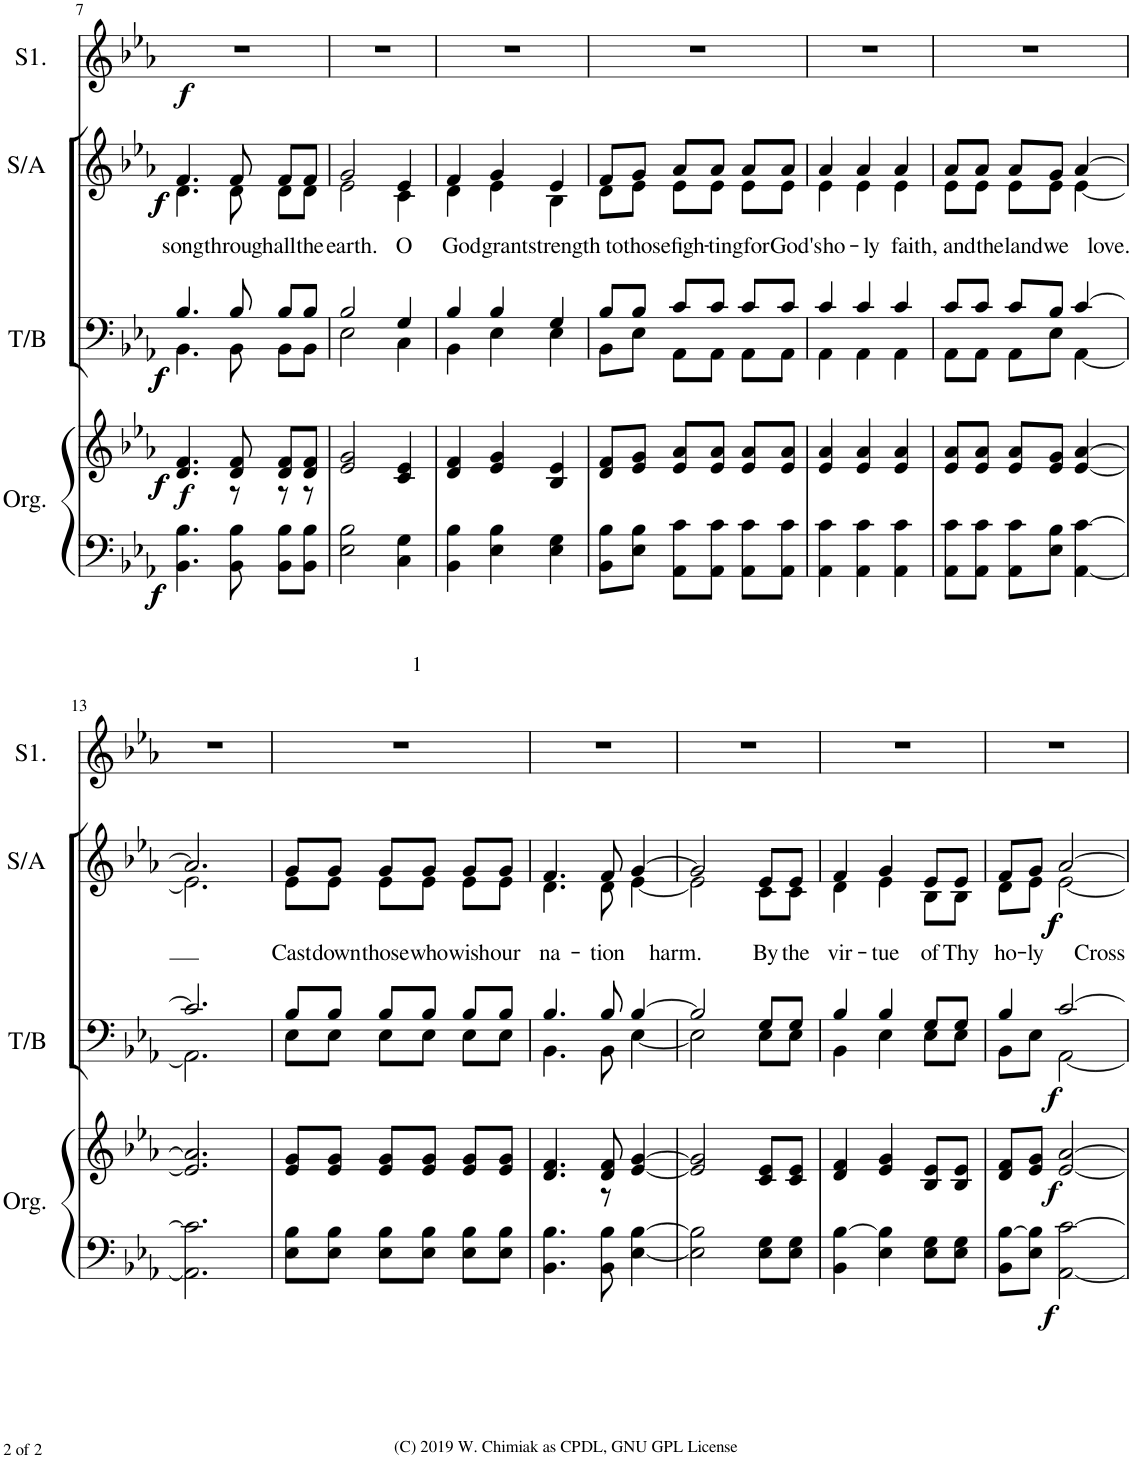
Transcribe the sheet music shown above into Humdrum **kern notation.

**kern	**kern	**dynam	**kern	**dynam	**kern	**text	**dynam	**kern	**dynam
*part4	*part4	*part4	*part3	*part3	*part2	*part2	*part2	*part1	*part1
*staff5	*staff4	*staff4/5	*staff3	*staff3	*staff2	*staff2	*staff2	*staff1	*staff1
*I"Organ	*	*	*I"Tenor/ Bass	*	*I"Soprano/Alto	*	*	*I"Soprano 1	*
*I'Org.	*	*	*I'T/B	*	*I'S/A	*	*	*I'S1.	*
!!LO:PB:g=z
*clefF4	*clefG2	*	*clefF4	*	*clefG2	*	*	*clefG2	*
*k[b-e-a-]	*k[b-e-a-]	*	*k[b-e-a-]	*	*k[b-e-a-]	*	*	*k[b-e-a-]	*
*M3/4	*M3/4	*	*M3/4	*	*M3/4	*	*	*M3/4	*
=7	=7	=7	=7	=7	=7	=7	=7	=7	=7
*	*^	*	*^	*	*	*	*	*	*
!	!	!	!LO:DY:b=2	!	!	!	!	!LO:LY:b	!	!	!
*	*	*	*	*	*	*	*^	*	*	*	*
!	!	!	!LO:DY:n=1:b=2	!	!	!	!	!	!	!	!	!
!	!	!	!LO:DY:n=2:b	!	!	!	!	!	!	!	!	!
!	!	!	!LO:DY:n=3:b	!	!	!LO:DY:b	!	!	!	!	!	!
!	!	!	!	!	!	!LO:DY:n=1:b	!	!	!	!LO:DY:b	!	!
!	!	!	!	!	!	!	!	!	!	!LO:DY:n=1:b	!	!
*	*	*^	*	*	*	*	*	*	*	*	*^	*
4.BB-\ 4.B-\	4.d/ 4.f/	4.ryy	4ryy	f f f f	4.B-/	4.BB-\	f f	4.f/	4.d\	song	f f	2.r	4ryy	.
!	!	!	!	!LO:DY:n=4:b	!	!	!	!	!	!	!	!	!	!LO:DY:b
.	.	.	2ryy	f	.	.	.	.	.	.	.	.	2ryy	f
!	!	!	!	!	!	!	!	!	!	!LO:LY:b	!	!	!	!
8BB-\ 8B-\	8d/ 8f/	8r	.	.	8B-/	8BB-\	.	8f/	8d\	through	.	.	.	.
!	!	!	!	!	!	!	!	!	!	!LO:LY:b	!	!	!	!
8BB-\ 8B-\L	8d/ 8f/L	8r	.	.	8B-/L	8BB-\L	.	8f/L	8d\L	all	.	.	.	.
!	!	!	!	!	!	!	!	!	!	!LO:LY:b	!	!	!	!
8BB-\ 8B-\J	8d/ 8f/J	8r	.	.	8B-/J	8BB-\J	.	8f/J	8d\J	the	.	.	.	.
=8	=8	=8	=8	=8	=8	=8	=8	=8	=8	=8	=8	=8	=8	=8
!	!	!	!	!	!	!	!	!	!	!LO:LY:b	!	!	!	!
*	*v	*v	*v	*	*	*	*	*	*	*	*	*v	*v	*
2E-\ 2B-\	2e-/ 2g/	.	2B-/	2E-\	.	2g/	2e-\	earth.	.	2.r	.
!LO:TX:b:t=1	!	!	!	!	!	!	!	!	!	!	!
!	!	!	!	!	!	!	!	!LO:LY:b	!	!	!
4C\ 4G\	4c/ 4e-/	.	4G/	4C\	.	4e-/	4c\	O	.	.	.
=9	=9	=9	=9	=9	=9	=9	=9	=9	=9	=9	=9
!	!	!	!	!	!	!	!	!LO:LY:b	!	!	!
4BB-\ 4B-\	4d/ 4f/	.	4B-/	4BB-\	.	4f/	4d\	God	.	2.r	.
!	!	!	!	!	!	!	!	!LO:LY:b	!	!	!
4E-\ 4B-\	4e-/ 4g/	.	4B-/	4E-\	.	4g/	4e-\	grant	.	.	.
!	!	!	!	!	!	!	!	!LO:LY:b	!	!	!
4E-\ 4G\	4B-/ 4e-/	.	4G/	4E-\	.	4e-/	4B-\	strength	.	.	.
=10	=10	=10	=10	=10	=10	=10	=10	=10	=10	=10	=10
!	!	!	!	!	!	!	!	!LO:LY:b	!	!	!
8BB-\ 8B-\L	8d/ 8f/L	.	8B-/L	8BB-\L	.	8f/L	8d\L	to	.	2.r	.
!	!	!	!	!	!	!	!	!LO:LY:b	!	!	!
8E-\ 8B-\J	8e-/ 8g/J	.	8B-/J	8E-\J	.	8g/J	8e-\J	those	.	.	.
!	!	!	!	!	!	!	!	!LO:LY:b	!	!	!
8AA-\ 8c\L	8e-/ 8a-/L	.	8c/L	8AA-\L	.	8a-/L	8e-\L	figh-	.	.	.
!	!	!	!	!	!	!	!	!LO:LY:b	!	!	!
8AA-\ 8c\J	8e-/ 8a-/J	.	8c/J	8AA-\J	.	8a-/J	8e-\J	-ting	.	.	.
!	!	!	!	!	!	!	!	!LO:LY:b	!	!	!
8AA-\ 8c\L	8e-/ 8a-/L	.	8c/L	8AA-\L	.	8a-/L	8e-\L	for	.	.	.
!	!	!	!	!	!	!	!	!LO:LY:b	!	!	!
8AA-\ 8c\J	8e-/ 8a-/J	.	8c/J	8AA-\J	.	8a-/J	8e-\J	God's	.	.	.
=11	=11	=11	=11	=11	=11	=11	=11	=11	=11	=11	=11
!	!	!	!	!	!	!	!	!LO:LY:b	!	!	!
4AA-\ 4c\	4e-/ 4a-/	.	4c/	4AA-\	.	4a-/	4e-\	ho-	.	2.r	.
!	!	!	!	!	!	!	!	!LO:LY:b	!	!	!
4AA-\ 4c\	4e-/ 4a-/	.	4c/	4AA-\	.	4a-/	4e-\	-ly	.	.	.
!	!	!	!	!	!	!	!	!LO:LY:b	!	!	!
4AA-\ 4c\	4e-/ 4a-/	.	4c/	4AA-\	.	4a-/	4e-\	faith,	.	.	.
=12	=12	=12	=12	=12	=12	=12	=12	=12	=12	=12	=12
!	!	!	!	!	!	!	!	!LO:LY:b	!	!	!
8AA-\ 8c\L	8e-/ 8a-/L	.	8c/L	8AA-\L	.	8a-/L	8e-\L	and	.	2.r	.
!	!	!	!	!	!	!	!	!LO:LY:b	!	!	!
8AA-\ 8c\J	8e-/ 8a-/J	.	8c/J	8AA-\J	.	8a-/J	8e-\J	the	.	.	.
!	!	!	!	!	!	!	!	!LO:LY:b	!	!	!
8AA-\ 8c\L	8e-/ 8a-/L	.	8c/L	8AA-\L	.	8a-/L	8e-\L	land	.	.	.
!	!	!	!	!	!	!	!	!LO:LY:b	!	!	!
8E-\ 8B-\J	8e-/ 8g/J	.	8B-/J	8E-\J	.	8g/J	8e-\J	we	.	.	.
!	!	!	!	!	!	!	!	!LO:LY:b	!	!	!
[4AA-\ [4c\	[4e-/ [4a-/	.	[4c/	[4AA-\	.	[4a-/	[4e-\	love.	.	.	.
!!LO:LB:g=z
=13	=13	=13	=13	=13	=13	=13	=13	=13	=13	=13	=13
2.AA-\] 2.c\]	2.e-/] 2.a-/]	.	2.c/]	2.AA-\]	.	2.a-/]	2.e-\]	.	.	2.r	.
=14	=14	=14	=14	=14	=14	=14	=14	=14	=14	=14	=14
!	!	!	!	!	!	!	!	!LO:LY:b	!	!	!
8E-\ 8B-\L	8e-/ 8g/L	.	8B-/L	8E-\L	.	8g/L	8e-\L	Cast	.	2.r	.
!	!	!	!	!	!	!	!	!LO:LY:b	!	!	!
8E-\ 8B-\J	8e-/ 8g/J	.	8B-/J	8E-\J	.	8g/J	8e-\J	down	.	.	.
!	!	!	!	!	!	!	!	!LO:LY:b	!	!	!
8E-\ 8B-\L	8e-/ 8g/L	.	8B-/L	8E-\L	.	8g/L	8e-\L	those	.	.	.
!	!	!	!	!	!	!	!	!LO:LY:b	!	!	!
8E-\ 8B-\J	8e-/ 8g/J	.	8B-/J	8E-\J	.	8g/J	8e-\J	who	.	.	.
!	!	!	!	!	!	!	!	!LO:LY:b	!	!	!
8E-\ 8B-\L	8e-/ 8g/L	.	8B-/L	8E-\L	.	8g/L	8e-\L	wish	.	.	.
!	!	!	!	!	!	!	!	!LO:LY:b	!	!	!
8E-\ 8B-\J	8e-/ 8g/J	.	8B-/J	8E-\J	.	8g/J	8e-\J	our	.	.	.
=15	=15	=15	=15	=15	=15	=15	=15	=15	=15	=15	=15
*	*^	*	*	*	*	*	*	*	*	*	*
!	!	!	!	!	!	!	!	!	!LO:LY:b	!	!	!
4.BB-\ 4.B-\	4.d/ 4.f/	4.ryy	.	4.B-/	4.BB-\	.	4.f/	4.d\	na-	.	2.r	.
!	!	!	!	!	!	!	!	!	!LO:LY:b	!	!	!
8BB-\ 8B-\	8d/ 8f/	8r	.	8B-/	8BB-\	.	8f/	8d\	-tion	.	.	.
!	!	!	!	!	!	!	!	!	!LO:LY:b	!	!	!
[4E-\ [4B-\	[4e-/ [4g/	4ryy	.	[4B-/	[4E-\	.	[4g/	[4e-\	harm.	.	.	.
*	*v	*v	*	*	*	*	*	*	*	*	*	*
=16	=16	=16	=16	=16	=16	=16	=16	=16	=16	=16	=16
2E-\] 2B-\]	2e-/] 2g/]	.	2B-/]	2E-\]	.	2g/]	2e-\]	.	.	2.r	.
!	!	!	!	!	!	!	!	!LO:LY:b	!	!	!
8E-\ 8G\L	8c/ 8e-/L	.	8G/L	8E-\L	.	8e-/L	8c\L	By	.	.	.
!	!	!	!	!	!	!	!	!LO:LY:b	!	!	!
8E-\ 8G\J	8c/ 8e-/J	.	8G/J	8E-\J	.	8e-/J	8c\J	the	.	.	.
=17	=17	=17	=17	=17	=17	=17	=17	=17	=17	=17	=17
!	!	!	!	!	!	!	!	!LO:LY:b	!	!	!
4BB-\ [4B-\	4d/ 4f/	.	4B-/	4BB-\	.	4f/	4d\	vir-	.	2.r	.
!	!	!	!	!	!	!	!	!LO:LY:b	!	!	!
4E-\ 4B-\]	4e-/ 4g/	.	4B-/	4E-\	.	4g/	4e-\	-tue	.	.	.
!	!	!	!	!	!	!	!	!LO:LY:b	!	!	!
8E-\ 8G\L	8B-/ 8e-/L	.	8G/L	8E-\L	.	8e-/L	8B-\L	of	.	.	.
!	!	!	!	!	!	!	!	!LO:LY:b	!	!	!
8E-\ 8G\J	8B-/ 8e-/J	.	8G/J	8E-\J	.	8e-/J	8B-\J	Thy	.	.	.
=18	=18	=18	=18	=18	=18	=18	=18	=18	=18	=18	=18
!	!	!	!	!	!	!	!	!LO:LY:b	!	!	!
8BB-\ [8B-\L	8d/ 8f/L	.	4B-/	8BB-\L	.	8f/L	8d\L	ho-	.	2.r	.
!	!	!	!	!	!	!	!	!LO:LY:b	!	!	!
8E-\ 8B-\]J	8e-/ 8g/J	.	.	8E-\J	.	8g/J	8e-\J	-ly	.	.	.
!	!	!LO:DY:b=2	!	!	!	!	!	!LO:LY:b	!	!	!
!	!	!LO:DY:n=1:b	!	!	!LO:DY:b	!	!	!	!LO:DY:b	!	!
!	!	!	!	!	!	!	!	!	!LO:DY:n=1:b	!	!
[2AA-\ [2c\	[2e-/ [2a-/	f f	[2c/	[2AA-\	f	[2a-/	[2e-\	Cross	f f	.	.
*	*	*	*v	*v	*	*	*	*	*	*	*
*	*	*	*	*	*v	*v	*	*	*	*
=	=	=	=	=	=	=	=	=	=
*-	*-	*-	*-	*-	*-	*-	*-	*-	*-
